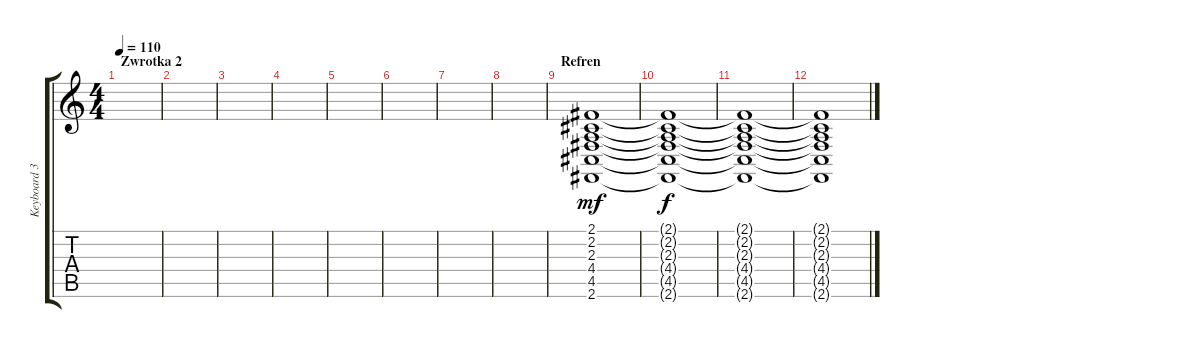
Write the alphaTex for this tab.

\track ("Keyboard 3" "Keyboard 3") {instrument choiraahs}
\staff {score tabs}
\tuning (E4 B3 G3 D3 A2 E2) {hide}
\ts (4 4)
\section ("" "Zwrotka 2")
\tempo 110
\clef g2
\ks c
|
|
|
|
|
|
|
|
\section ("" "Refren")
(2.1 2.2 2.3 4.4 4.5 2.6).1{dy mf} |
(2.1{t} 2.2{t} 2.3{t} 4.4{t} 4.5{t} 2.6{t}).1{dy f} |
(2.1{t} 2.2{t} 2.3{t} 4.4{t} 4.5{t} 2.6{t}).1 |
(2.1{t} 2.2{t} 2.3{t} 4.4{t} 4.5{t} 2.6{t}).1
